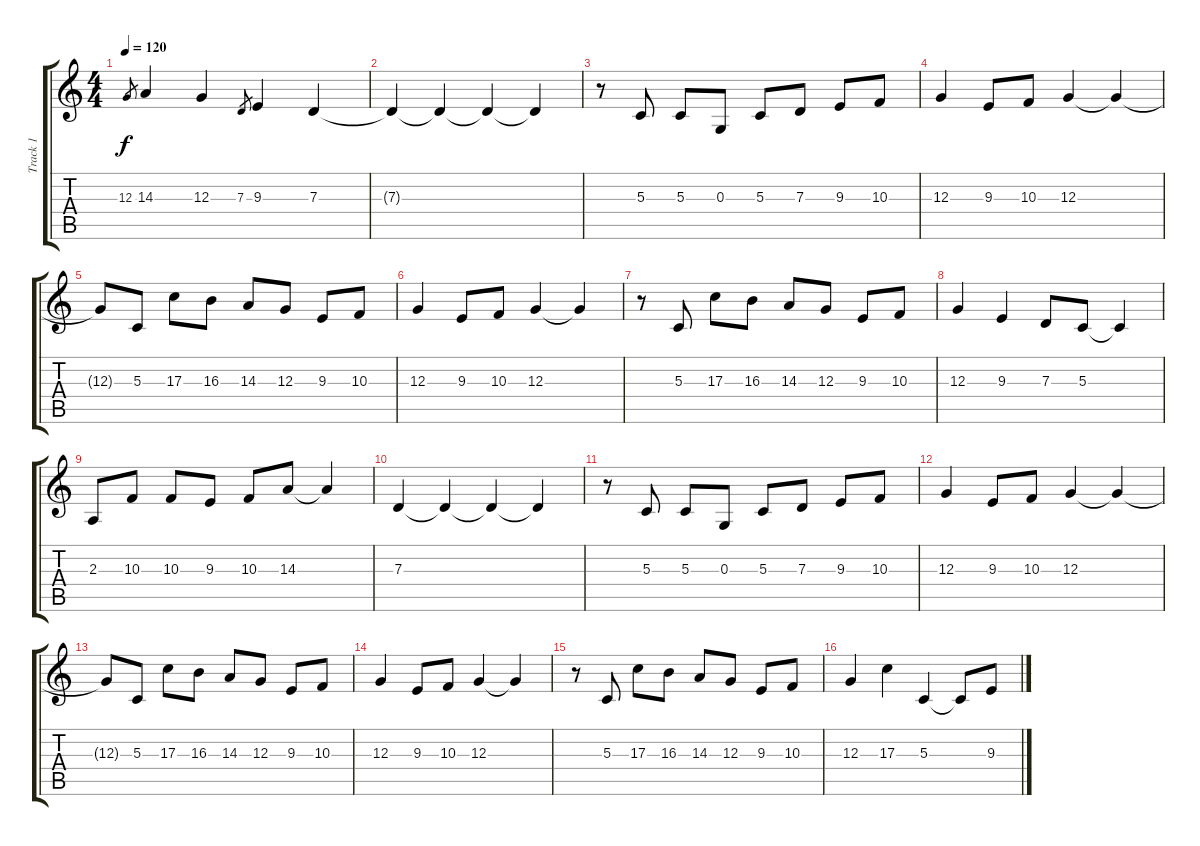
\track ("Track 1" "Track 1") {instrument lead1square}
\staff {score tabs}
\tuning (E4 B3 G3 D3 A2 E2) {hide}
\ts (4 4)
\tempo 120
\clef g2
\ks c
12.3.8{gr dy f} 14.3.4 12.3.4 7.3.8{gr} 9.3.4 7.3.4 |
7.3{t}.4 7.3{t}.4 7.3{t}.4 7.3{t}.4 |
r.8 5.3.8 5.3.8 0.3.8 5.3.8 7.3.8 9.3.8 10.3.8 |
12.3.4 9.3.8 10.3.8 12.3.4 12.3{t}.4 |
12.3{t}.8 5.3.8 17.3.8 16.3.8 14.3.8 12.3.8 9.3.8 10.3.8 |
12.3.4 9.3.8 10.3.8 12.3.4 12.3{t}.4 |
r.8 5.3.8 17.3.8 16.3.8 14.3.8 12.3.8 9.3.8 10.3.8 |
12.3.4 9.3.4 7.3.8 5.3.8 5.3{t}.4 |
2.3.8 10.3.8 10.3.8 9.3.8 10.3.8 14.3.8 14.3{t}.4 |
7.3.4 7.3{t}.4 7.3{t}.4 7.3{t}.4 |
r.8 5.3.8 5.3.8 0.3.8 5.3.8 7.3.8 9.3.8 10.3.8 |
12.3.4 9.3.8 10.3.8 12.3.4 12.3{t}.4 |
12.3{t}.8 5.3.8 17.3.8 16.3.8 14.3.8 12.3.8 9.3.8 10.3.8 |
12.3.4 9.3.8 10.3.8 12.3.4 12.3{t}.4 |
r.8 5.3.8 17.3.8 16.3.8 14.3.8 12.3.8 9.3.8 10.3.8 |
12.3.4 17.3.4 5.3.4 5.3{t}.8 9.3.8
